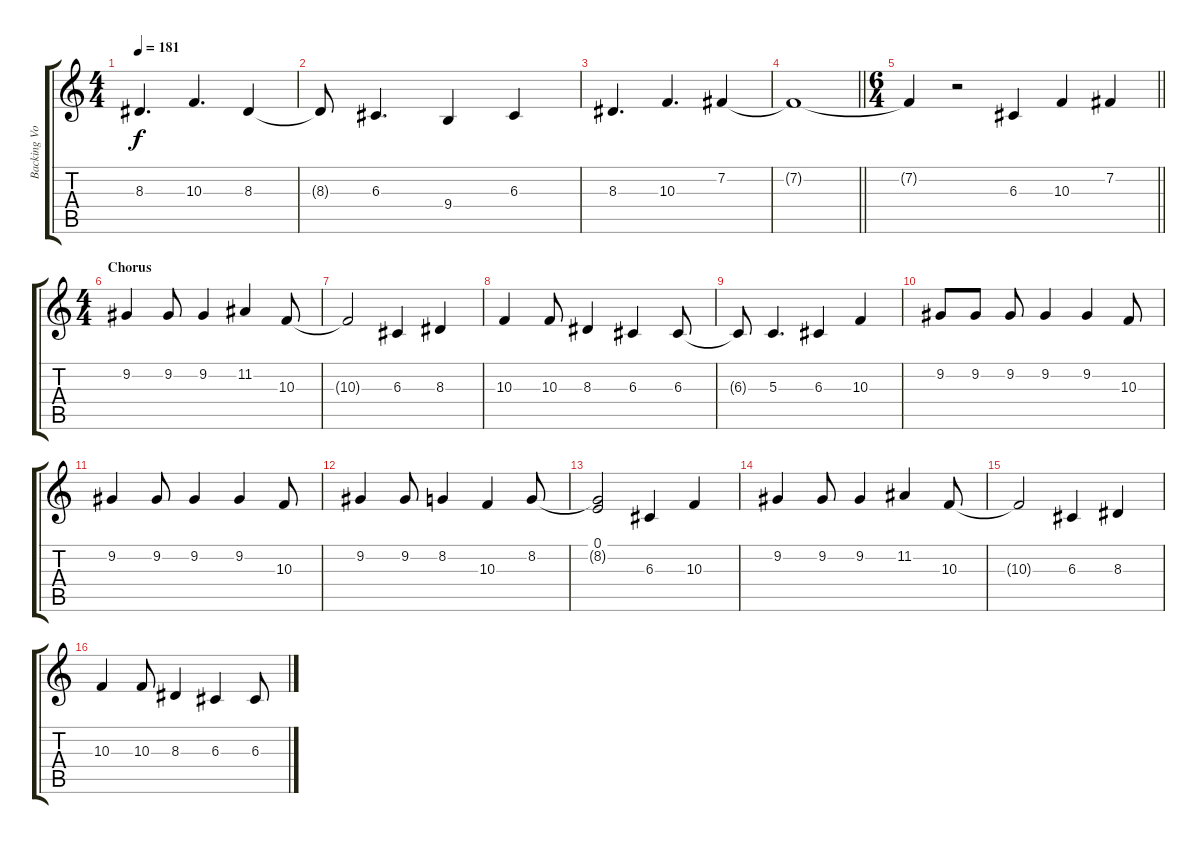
\track ("Backing Voice" "Backing Vo") {instrument clarinet}
\staff {score tabs}
\tuning (E4 B3 G3 D3 A2 E2) {hide}
\ts (4 4)
\tempo 181
\clef g2
\ks c
8.3.4{d dy f} 10.3.4{d} 8.3.4 |
8.3{t}.8 6.3.4{d} 9.4.4 6.3.4 |
8.3.4{d} 10.3.4{d} 7.2.4 |
\barLineRight lightlight
7.2{t}.1 |
\ts (6 4)
\barLineRight lightlight
7.2{t}.4 r.2 6.3.4 10.3.4 7.2.4 |
\ts (4 4)
\section ("" "Chorus")
9.2.4 9.2.8 9.2.4 11.2.4 10.3.8 |
10.3{t}.2 6.3.4 8.3.4 |
10.3.4 10.3.8 8.3.4 6.3.4 6.3.8 |
6.3{t}.8 5.3.4{d} 6.3.4 10.3.4 |
9.2.8 9.2.8 9.2.8 9.2.4 9.2.4 10.3.8 |
9.2.4 9.2.8 9.2.4 9.2.4 10.3.8 |
9.2.4 9.2.8 8.2.4 10.3.4 8.2.8 |
(0.1 8.2{t}).2 6.3.4 10.3.4 |
9.2.4 9.2.8 9.2.4 11.2.4 10.3.8 |
10.3{t}.2 6.3.4 8.3.4 |
10.3.4 10.3.8 8.3.4 6.3.4 6.3.8
